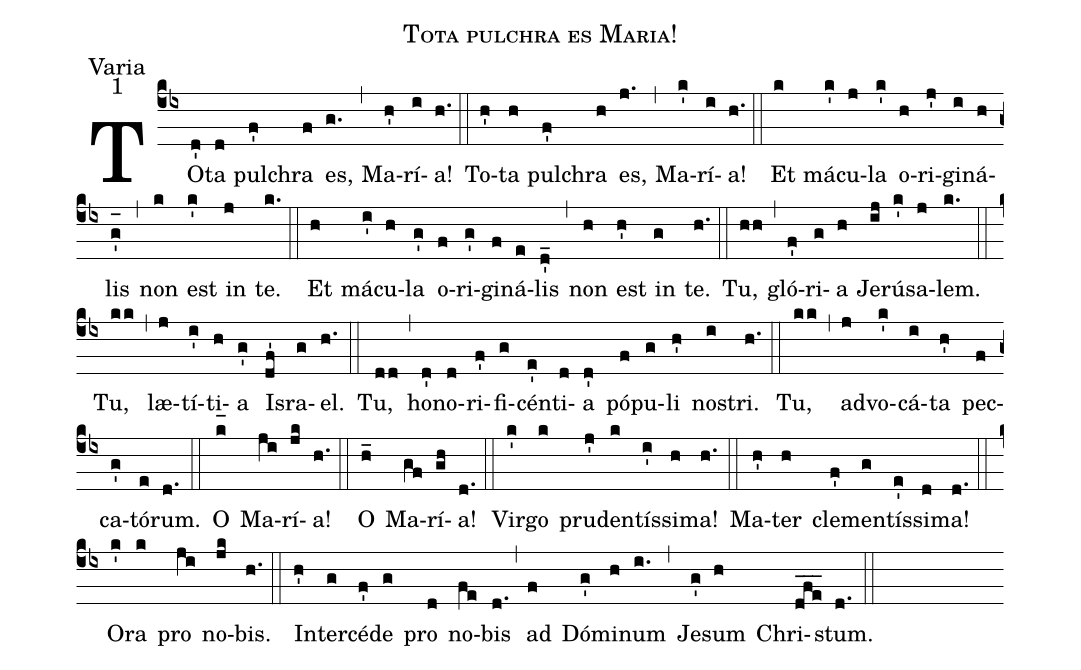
name:Tota pulchra es Maria!;
office-part:Varia;
mode:1;
%%
(cb4) TO(d')ta(d) pul(f')chra(f) es,(g.) (,) Ma(h')rí(i)a!(h.) (::) To(h')ta(h) pul(f')chra(h) es,(j.) (,) Ma(k')rí(i)a!(h.) (::) Et(k) má(k')cu(j)la(k') o(h)ri(j')gi(i)ná(h)lis(g'_[oh:h]) (,) non(k) est(k') in(j) te.(k.) (::) Et(h) má(i')cu(h)la(g') o(f)ri(g')gi(f)ná(e)lis(d'_) (,) non(h) est(h') in(g) te.(h.) (::) Tu,(hh) (,) gló(f')ri(g)a(h) Je(ij)rú(k')sa(j)lem.(k.) (::) Tu,(kk) (,) læ(j)tí(i')ti(h)a(g') Is(df'1)ra(g)el.(h.) (::) Tu,(dd) (,) ho(d')no(d)ri(f')fi(g)cén(e')ti(d)a(d') pó(f)pu(g)li(h') no(i)stri.(h.) (::) Tu,(kk) (,) ad(j)vo(k')cá(i)ta(h') pec(f)ca(g')tó(e)rum.(d.) (::) O(k_[hl:1]) Ma(ji)rí(jk)a!(h.) (::) O(h_) Ma(gf)rí(gh)a!(d.) (::) Vir(k')go(k) pru(j')den(k)tís(i')si(h)ma!(h.) (::) Ma(h')ter(h) cle(f')men(g)tís(e')si(d)ma!(d.) (::) O(k')ra(k) pro(ji) no(jk)bis.(h.) (::) In(h')ter(g)cé(f')de(g) pro(d) no(fe)bis(d.) (,) ad(f) Dó(g')mi(h)num(i.) (,) Je(g')sum(h) Chri(dfe___)stum.(d.) (::)
